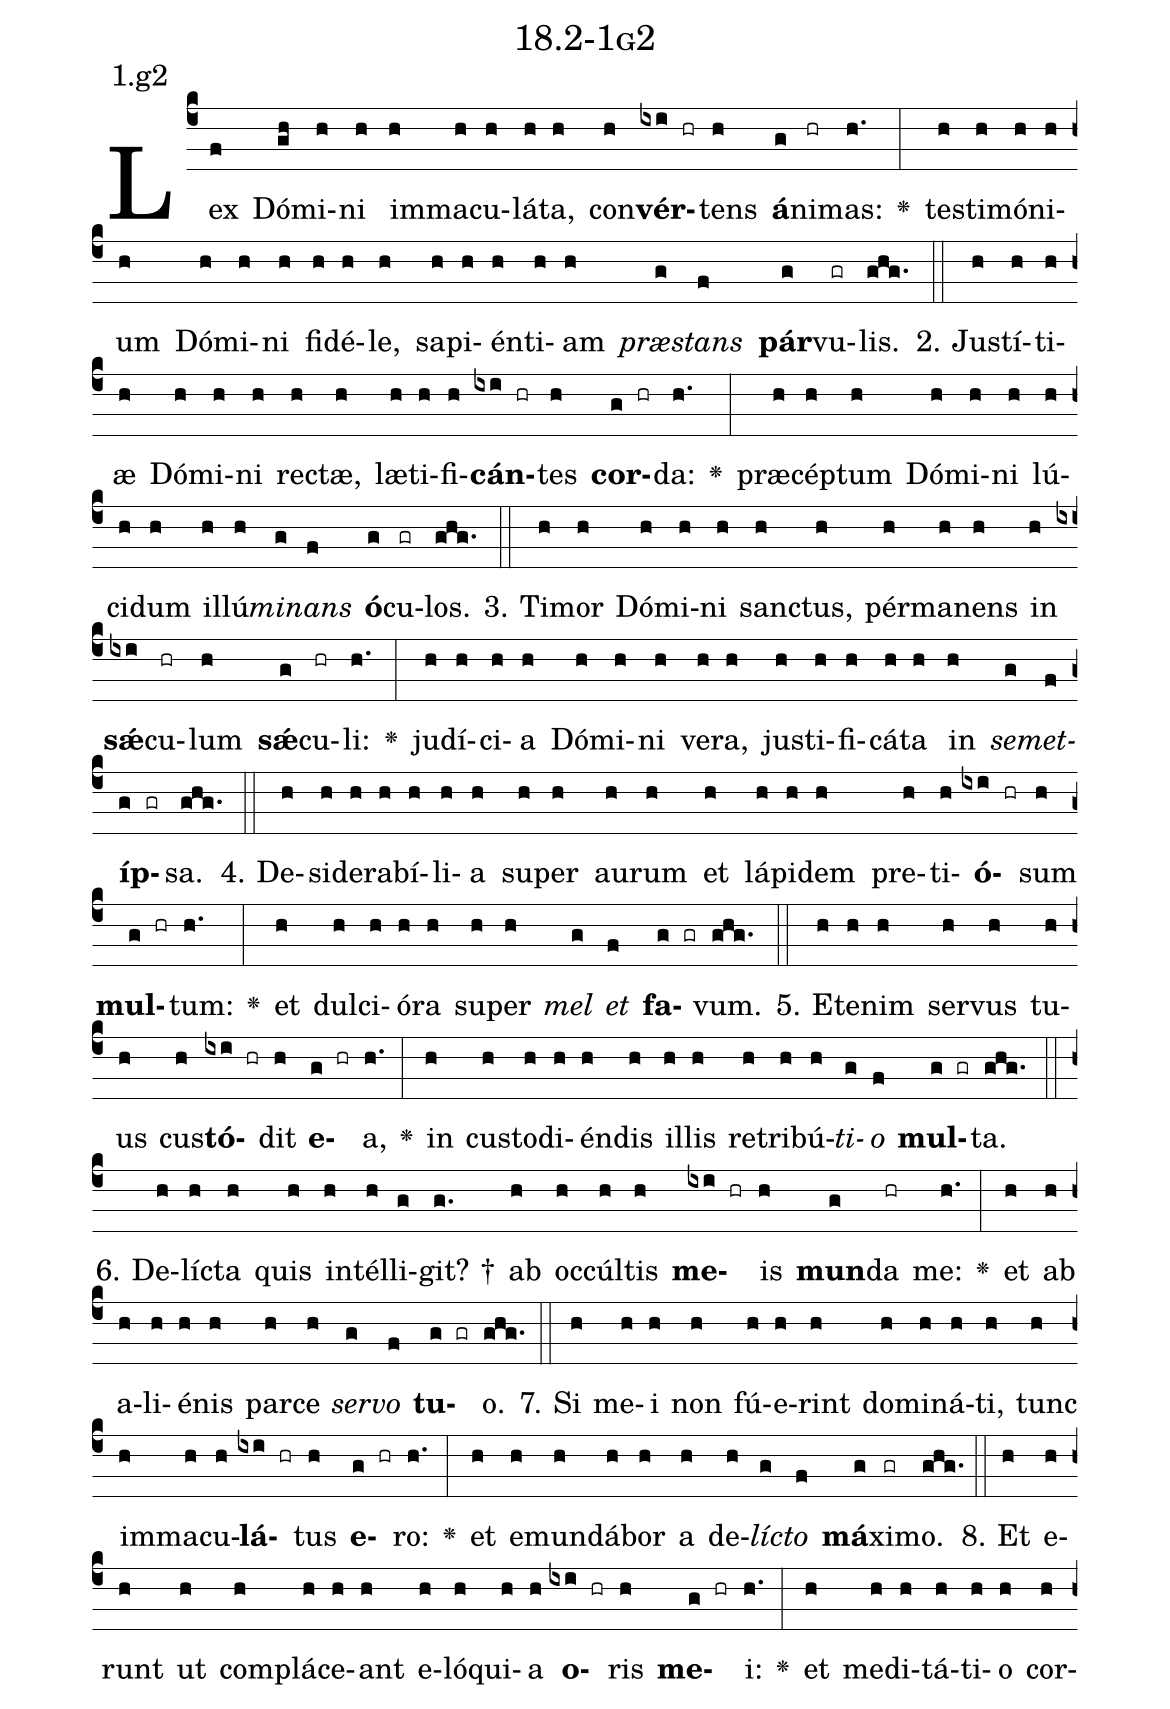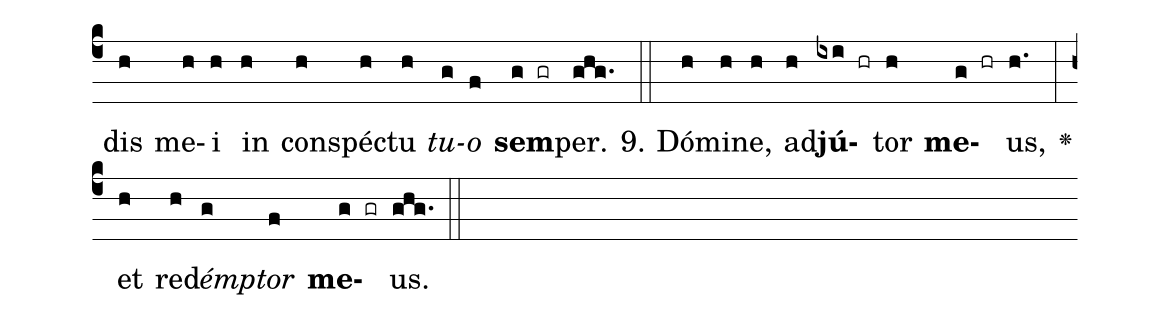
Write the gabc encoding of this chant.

name: 18.2-1g2;
annotation: 1.g2;
%%
(c4)Lex(f) Dó(gh)mi(h)ni(h) im(h)ma(h)cu(h)lá(h)ta,(h) con(h)<b>vér</b>(ixi hr)tens(h) <b>á</b>(g)ni(hr)mas:(h.) <v>\greheightstar</v>(:) tes(h)ti(h)mó(h)ni(h)um(h) Dó(h)mi(h)ni(h) fi(h)dé(h)le,(h) sa(h)pi(h)én(h)ti(h)am(h) <i>præ</i>(g)<i>stans</i>(f) <b>pár</b>(g)vu(gr)lis.(ghg.) (::)
2. Jus(h)tí(h)ti(h)æ(h) Dó(h)mi(h)ni(h) rec(h)tæ,(h) læ(h)ti(h)fi(h)<b>cán</b>(ixi hr)tes(h) <b>cor</b>(g hr)da:(h.) <v>\greheightstar</v>(:) præ(h)cép(h)tum(h) Dó(h)mi(h)ni(h) lú(h)ci(h)dum(h) il(h)lú(h)<i>mi</i>(g)<i>nans</i>(f) <b>ó</b>(g)cu(gr)los.(ghg.) (::)
3. Ti(h)mor(h) Dó(h)mi(h)ni(h) sanc(h)tus,(h) pér(h)ma(h)nens(h) in(h) <b>sǽ</b>(ixi)cu(hr)lum(h) <b>sǽ</b>(g)cu(hr)li:(h.) <v>\greheightstar</v>(:) ju(h)dí(h)ci(h)a(h) Dó(h)mi(h)ni(h) ve(h)ra,(h) jus(h)ti(h)fi(h)cá(h)ta(h) in(h) <i>se</i>(g)<i>met</i>(f)<b>íp</b>(g gr)sa.(ghg.) (::)
4. De(h)si(h)de(h)ra(h)bí(h)li(h)a(h) su(h)per(h) au(h)rum(h) et(h) lá(h)pi(h)dem(h) pre(h)ti(h)<b>ó</b>(ixi hr)sum(h) <b>mul</b>(g hr)tum:(h.) <v>\greheightstar</v>(:) et(h) dul(h)ci(h)ó(h)ra(h) su(h)per(h) <i>mel</i>(g) <i>et</i>(f) <b>fa</b>(g gr)vum.(ghg.) (::)
5. Et(h)e(h)nim(h) ser(h)vus(h) tu(h)us(h) cus(h)<b>tó</b>(ixi hr)dit(h) <b>e</b>(g hr)a,(h.) <v>\greheightstar</v>(:) in(h) cus(h)to(h)di(h)én(h)dis(h) il(h)lis(h) re(h)tri(h)bú(h)<i>ti</i>(g)<i>o</i>(f) <b>mul</b>(g gr)ta.(ghg.) (::)
6. De(h)líc(h)ta(h) quis(h) in(h)tél(h)li(g)git? †(g.) ab(h) oc(h)cúl(h)tis(h) <b>me</b>(ixi hr)is(h) <b>mun</b>(g)da(hr) me:(h.) <v>\greheightstar</v>(:) et(h) ab(h) a(h)li(h)é(h)nis(h) par(h)ce(h) <i>ser</i>(g)<i>vo</i>(f) <b>tu</b>(g gr)o.(ghg.) (::)
7. Si(h) me(h)i(h) non(h) fú(h)e(h)rint(h) do(h)mi(h)ná(h)ti,(h) tunc(h) im(h)ma(h)cu(h)<b>lá</b>(ixi hr)tus(h) <b>e</b>(g hr)ro:(h.) <v>\greheightstar</v>(:) et(h) e(h)mun(h)dá(h)bor(h) a(h) de(h)<i>líc</i>(g)<i>to</i>(f) <b>má</b>(g)xi(gr)mo.(ghg.) (::)
8. Et(h) e(h)runt(h) ut(h) com(h)plá(h)ce(h)ant(h) e(h)ló(h)qui(h)a(h) <b>o</b>(ixi hr)ris(h) <b>me</b>(g hr)i:(h.) <v>\greheightstar</v>(:) et(h) me(h)di(h)tá(h)ti(h)o(h) cor(h)dis(h) me(h)i(h) in(h) con(h)spéc(h)tu(h) <i>tu</i>(g)<i>o</i>(f) <b>sem</b>(g gr)per.(ghg.) (::)
9. Dó(h)mi(h)ne,(h) ad(h)<b>jú</b>(ixi hr)tor(h) <b>me</b>(g hr)us,(h.) <v>\greheightstar</v>(:) et(h) red(h)<i>émp</i>(g)<i>tor</i>(f) <b>me</b>(g gr)us.(ghg.) (::)
